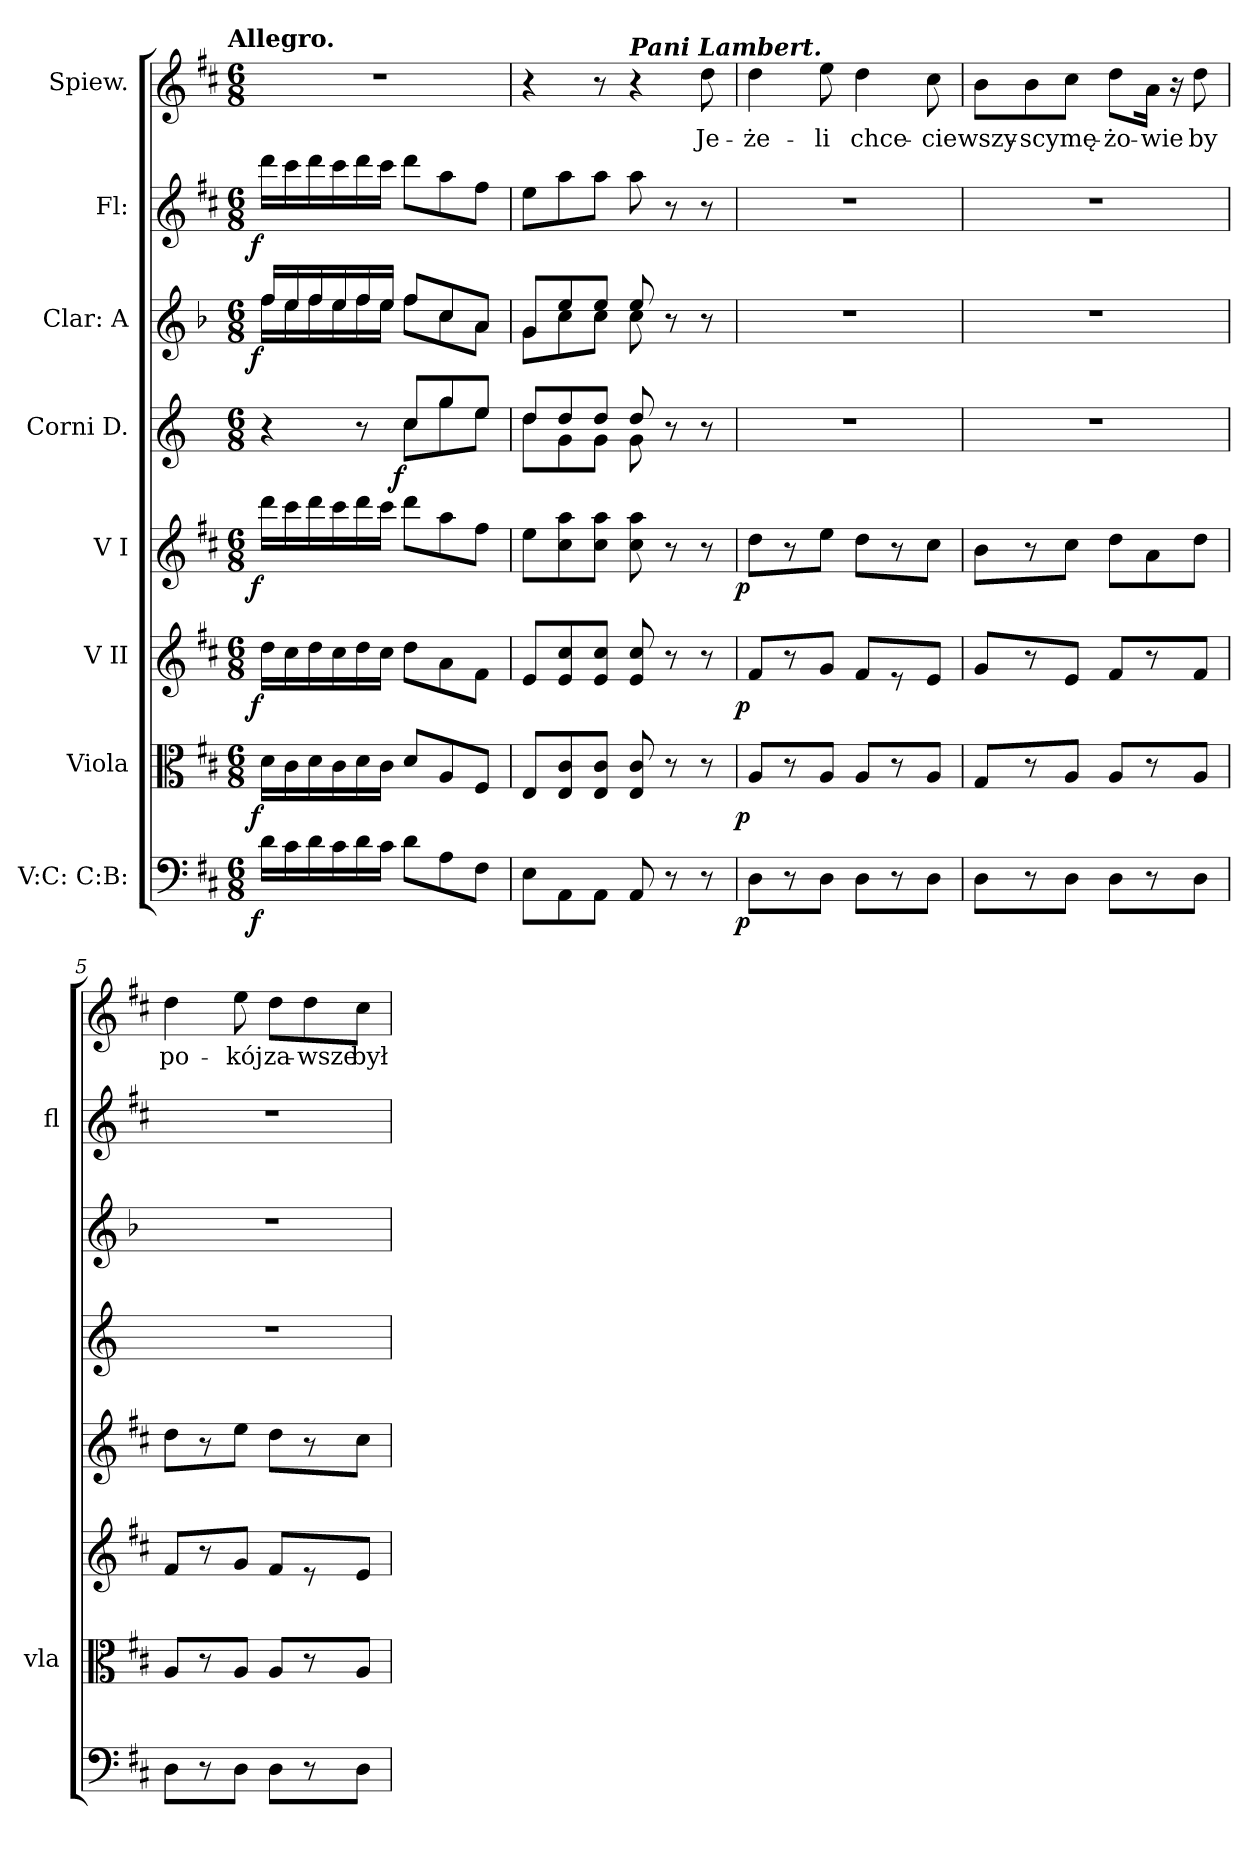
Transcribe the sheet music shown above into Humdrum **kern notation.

**kern	**dynam	**kern	**dynam	**kern	**dynam	**kern	**dynam	**kern	**dynam	**kern	**dynam	**kern	**dynam	**kern	**text
*part8	*part8	*part7	*part7	*part6	*part6	*part5	*part5	*part4	*part4	*part3	*part3	*part2	*part2	*part1	*part1
*staff8	*staff8	*staff7	*staff7	*staff6	*staff6	*staff5	*staff5	*staff4	*staff4	*staff3	*staff3	*staff2	*staff2	*staff1	*staff1
*I"V:C: C:B:	*	*I"Viola	*	*I"V II	*	*I"V I	*	*I"Corni D.	*	*I"Clar: A	*	*I"Fl:	*	*I"Spiew.	*
*	*	*I'vla	*	*	*	*	*	*	*	*	*	*I'fl	*	*	*
*clefF4	*	*clefC3	*	*clefG2	*	*clefG2	*	*clefG2	*	*clefG2	*	*clefG2	*	*clefG2	*
*	*	*	*	*	*	*	*	*ITrd6c10	*	*ITrd2c3	*	*	*	*	*
*k[f#c#]	*	*k[f#c#]	*	*k[f#c#]	*	*k[f#c#]	*	*k[f#c#]	*	*k[f#c#]	*	*k[f#c#]	*	*k[f#c#]	*
!!LO:TX:omd:t=Allegro.
*M6/8	*	*M6/8	*	*M6/8	*	*M6/8	*	*M6/8	*	*M6/8	*	*M6/8	*	*M6/8	*
=1	=1	=1	=1	=1	=1	=1	=1	=1	=1	=1	=1	=1	=1	=1	=1
*	*	*	*	*	*	*	*	*^	*	*^	*	*	*	*	*
!	!LO:DY:b:rj	!	!LO:DY:b:rj	!	!LO:DY:b:rj	!	!LO:DY:b:rj	!	!	!	!	!	!LO:DY:b:rj	!	!LO:DY:b:rj	!	!
16d\LL	f	16d\LL	f	16dd\LL	f	16ddd\LL	f	4r	4ryy	.	16dd/LL	16dd\LL	f	16ddd\LL	f	2.r	.
16c#\	.	16c#\	.	16cc#\	.	16ccc#\	.	.	.	.	16cc#/	16cc#\	.	16ccc#\	.	.	.
16d\	.	16d\	.	16dd\	.	16ddd\	.	.	.	.	16dd/	16dd\	.	16ddd\	.	.	.
16c#\	.	16c#\	.	16cc#\	.	16ccc#\	.	.	.	.	16cc#/	16cc#\	.	16ccc#\	.	.	.
16d\	.	16d\	.	16dd\	.	16ddd\	.	8r	8ryy	.	16dd/	16dd\	.	16ddd\	.	.	.
16c#\JJ	.	16c#\JJ	.	16cc#\JJ	.	16ccc#\JJ	.	.	.	.	16cc#/JJ	16cc#\JJ	.	16ccc#\JJ	.	.	.
!	!	!	!	!	!	!	!	!	!	!LO:DY:b:rj	!	!	!	!	!	!	!
8d\L	.	8d/L	.	8dd\L	.	8ddd\L	.	8d/L	8d\L	f	8dd/L	8dd\L	.	8ddd\L	.	.	.
8A\	.	8A/	.	8a\	.	8aa\	.	8a/	8a\	.	8a/	8a\	.	8aa\	.	.	.
8F#\J	.	8F#/J	.	8f#\J	.	8ff#\J	.	8f#/J	8f#\J	.	8f#/J	8f#\J	.	8ff#\J	.	.	.
=2	=2	=2	=2	=2	=2	=2	=2	=2	=2	=2	=2	=2	=2	=2	=2	=2	=2
8E\L	.	8E/L	.	8e/L	.	8ee\L	.	8e/L	8e\L	.	8e/L	8e\L	.	8ee\L	.	4r	.
8AA\	.	8E/ 8c#/	.	8e/ 8cc#/	.	8cc#\ 8aa\	.	8e/	8A\	.	8cc#/	8a\	.	8aa\	.	.	.
8AA\J	.	8E/ 8c#/J	.	8e/ 8cc#/J	.	8cc#\ 8aa\J	.	8e/J	8A\J	.	8cc#/J	8a\J	.	8aa\J	.	8r	.
!	!	!	!	!	!	!	!	!	!	!	!	!	!	!	!	!LO:TX:a:Bi:t=Pani Lambert.	!
8AA/	.	8E/ 8c#/	.	8e/ 8cc#/	.	8cc#\ 8aa\	.	8e/	8A\	.	8cc#/	8a\	.	8aa\	.	4r	.
8r	.	8r	.	8r	.	8r	.	8r	8ryy	.	8r	8ryy	.	8r	.	.	.
8r	.	8r	.	8r	.	8r	.	8r	8ryy	.	8r	8ryy	.	8r	.	8dd\	Je-
=3	=3	=3	=3	=3	=3	=3	=3	=3	=3	=3	=3	=3	=3	=3	=3	=3	=3
!	!LO:DY:b:rj	!	!LO:DY:b:rj	!	!LO:DY:b:rj	!	!LO:DY:b:rj	!	!	!	!	!	!	!	!	!	!
*	*	*	*	*	*	*	*	*v	*v	*	*	*	*	*	*	*	*
*	*	*	*	*	*	*	*	*	*	*v	*v	*	*	*	*	*
8D\L	p	8A/L	p	8f#/L	p	8dd\L	p	2.r	.	2.r	.	2.r	.	4dd\	-że-
8r	.	8r	.	8r	.	8r	.	.	.	.	.	.	.	.	.
8D\J	.	8A/J	.	8g/J	.	8ee\J	.	.	.	.	.	.	.	8ee\	-li
8D\L	.	8A/L	.	8f#/L	.	8dd\L	.	.	.	.	.	.	.	4dd\	chce-
8r	.	8r	.	8r	.	8r	.	.	.	.	.	.	.	.	.
8D\J	.	8A/J	.	8e/J	.	8cc#\J	.	.	.	.	.	.	.	8cc#\	-cie
=4	=4	=4	=4	=4	=4	=4	=4	=4	=4	=4	=4	=4	=4	=4	=4
8D\L	.	8G/L	.	8g/L	.	8b\L	.	2.r	.	2.r	.	2.r	.	8b\L	wszy-
8r	.	8r	.	8r	.	8r	.	.	.	.	.	.	.	8b\	-scy
8D\J	.	8A/J	.	8e/J	.	8cc#\J	.	.	.	.	.	.	.	8cc#\J	mę-
8D\L	.	8A/L	.	8f#/L	.	8dd\L	.	.	.	.	.	.	.	8dd\L	-żo-
8r	.	8r	.	8r	.	8a\	.	.	.	.	.	.	.	16a\Jk	-wie
.	.	.	.	.	.	.	.	.	.	.	.	.	.	16r	.
8D\J	.	8A/J	.	8f#/J	.	8dd\J	.	.	.	.	.	.	.	8dd\	by
=5	=5	=5	=5	=5	=5	=5	=5	=5	=5	=5	=5	=5	=5	=5	=5
8D\L	.	8A/L	.	8f#/L	.	8dd\L	.	2.r	.	2.r	.	2.r	.	4dd\	po-
8r	.	8r	.	8r	.	8r	.	.	.	.	.	.	.	.	.
8D\J	.	8A/J	.	8g/J	.	8ee\J	.	.	.	.	.	.	.	8ee\	-kój
8D\L	.	8A/L	.	8f#/L	.	8dd\L	.	.	.	.	.	.	.	8dd\L	za-
8r	.	8r	.	8r	.	8r	.	.	.	.	.	.	.	8dd\	-wsze
8D\J	.	8A/J	.	8e/J	.	8cc#\J	.	.	.	.	.	.	.	8cc#\J	był
=	=	=	=	=	=	=	=	=	=	=	=	=	=	=	=
*-	*-	*-	*-	*-	*-	*-	*-	*-	*-	*-	*-	*-	*-	*-	*-
